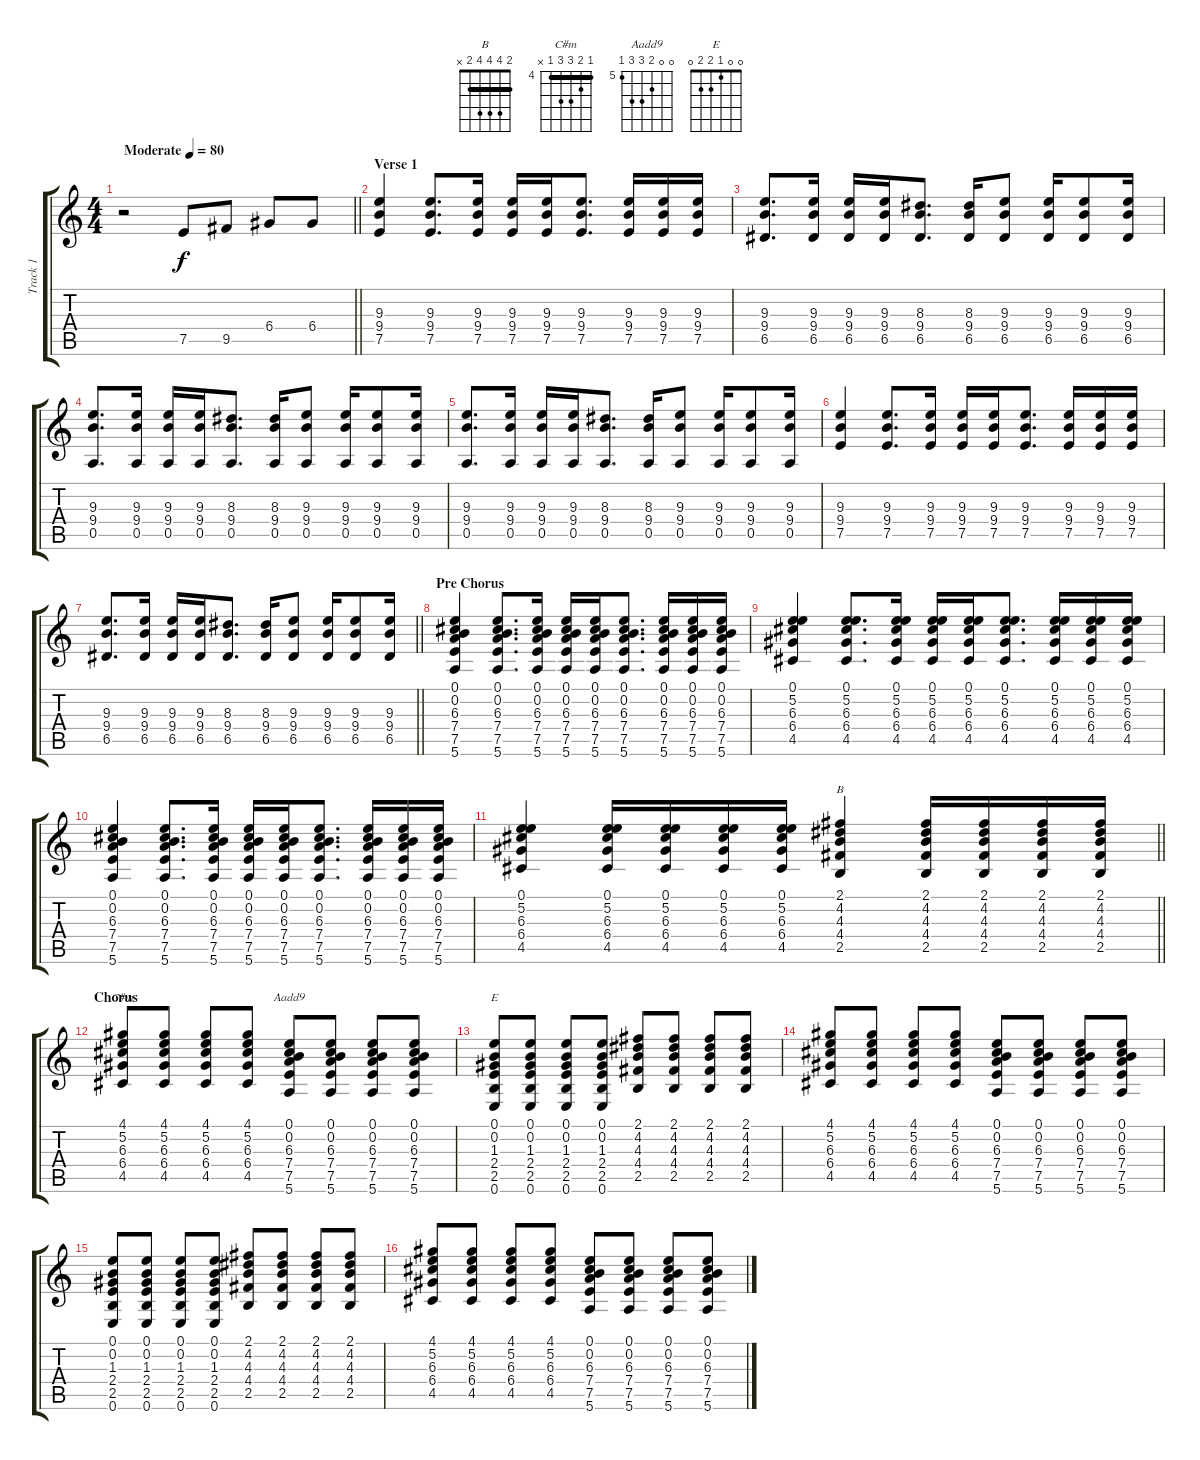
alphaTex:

\track ("Track 1" "Track 1") {instrument acousticguitarsteel}
\staff {score tabs}
\tuning (E4 B3 G3 D3 A2 E2) {hide}
\chord ("B" 2 4 4 4 2 x) {barre 2}
\chord ("C#m" 4 5 6 6 4 x) {firstfret 4 barre 4}
\chord ("Aadd9" 0 0 6 7 7 5) {firstfret 5}
\chord ("E" 0 0 1 2 2 0)
\ts (4 4)
\tempo (80 "Moderate")
\clef g2
\barLineRight lightlight
\ks c
r.2{dy f instrument acousticguitarsteel} 7.5.8 9.5.8 6.4.8 6.4.8 |
\section ("" "Verse 1")
(9.3 9.4 7.5).4 (9.3 9.4 7.5).8{d} (9.3 9.4 7.5).16 (9.3 9.4 7.5).16 (9.3 9.4 7.5).16 (9.3 9.4 7.5).8{d} (9.3 9.4 7.5).16 (9.3 9.4 7.5).16 (9.3 9.4 7.5).16 |
(9.3 9.4 6.5).8{d} (9.3 9.4 6.5).16 (9.3 9.4 6.5).16 (9.3 9.4 6.5).16 (8.3 9.4 6.5).8{d} (8.3 9.4 6.5).16 (9.3 9.4 6.5).8 (9.3 9.4 6.5).16 (9.3 9.4 6.5).8 (9.3 9.4 6.5).16 |
(9.3 9.4 0.5).8{d} (9.3 9.4 0.5).16 (9.3 9.4 0.5).16 (9.3 9.4 0.5).16 (8.3 9.4 0.5).8{d} (8.3 9.4 0.5).16 (9.3 9.4 0.5).8 (9.3 9.4 0.5).16 (9.3 9.4 0.5).8 (9.3 9.4 0.5).16 |
(9.3 9.4 0.5).8{d} (9.3 9.4 0.5).16 (9.3 9.4 0.5).16 (9.3 9.4 0.5).16 (8.3 9.4 0.5).8{d} (8.3 9.4 0.5).16 (9.3 9.4 0.5).8 (9.3 9.4 0.5).16 (9.3 9.4 0.5).8 (9.3 9.4 0.5).16 |
(9.3 9.4 7.5).4 (9.3 9.4 7.5).8{d} (9.3 9.4 7.5).16 (9.3 9.4 7.5).16 (9.3 9.4 7.5).16 (9.3 9.4 7.5).8{d} (9.3 9.4 7.5).16 (9.3 9.4 7.5).16 (9.3 9.4 7.5).16 |
\barLineRight lightlight
(9.3 9.4 6.5).8{d} (9.3 9.4 6.5).16 (9.3 9.4 6.5).16 (9.3 9.4 6.5).16 (8.3 9.4 6.5).8{d} (8.3 9.4 6.5).16 (9.3 9.4 6.5).8 (9.3 9.4 6.5).16 (9.3 9.4 6.5).8 (9.3 9.4 6.5).16 |
\section ("" "Pre Chorus")
(0.1 0.2 6.3 7.4 7.5 5.6).4 (0.1 0.2 6.3 7.4 7.5 5.6).8{d} (0.1 0.2 6.3 7.4 7.5 5.6).16 (0.1 0.2 6.3 7.4 7.5 5.6).16 (0.1 0.2 6.3 7.4 7.5 5.6).16 (0.1 0.2 6.3 7.4 7.5 5.6).8{d} (0.1 0.2 6.3 7.4 7.5 5.6).16 (0.1 0.2 6.3 7.4 7.5 5.6).16 (0.1 0.2 6.3 7.4 7.5 5.6).16 |
(0.1 5.2 6.3 6.4 4.5).4 (0.1 5.2 6.3 6.4 4.5).8{d} (0.1 5.2 6.3 6.4 4.5).16 (0.1 5.2 6.3 6.4 4.5).16 (0.1 5.2 6.3 6.4 4.5).16 (0.1 5.2 6.3 6.4 4.5).8{d} (0.1 5.2 6.3 6.4 4.5).16 (0.1 5.2 6.3 6.4 4.5).16 (0.1 5.2 6.3 6.4 4.5).16 |
(0.1 0.2 6.3 7.4 7.5 5.6).4 (0.1 0.2 6.3 7.4 7.5 5.6).8{d} (0.1 0.2 6.3 7.4 7.5 5.6).16 (0.1 0.2 6.3 7.4 7.5 5.6).16 (0.1 0.2 6.3 7.4 7.5 5.6).16 (0.1 0.2 6.3 7.4 7.5 5.6).8{d} (0.1 0.2 6.3 7.4 7.5 5.6).16 (0.1 0.2 6.3 7.4 7.5 5.6).16 (0.1 0.2 6.3 7.4 7.5 5.6).16 |
\barLineRight lightlight
(0.1 5.2 6.3 6.4 4.5).4 (0.1 5.2 6.3 6.4 4.5).16 (0.1 5.2 6.3 6.4 4.5).16 (0.1 5.2 6.3 6.4 4.5).16 (0.1 5.2 6.3 6.4 4.5).16 (2.1 4.2 4.3 4.4 2.5).4{ch "B"} (2.1 4.2 4.3 4.4 2.5).16 (2.1 4.2 4.3 4.4 2.5).16 (2.1 4.2 4.3 4.4 2.5).16 (2.1 4.2 4.3 4.4 2.5).16 |
\section ("" "Chorus")
(4.1 5.2 6.3 6.4 4.5).8{ch "C#m"} (4.1 5.2 6.3 6.4 4.5).8 (4.1 5.2 6.3 6.4 4.5).8 (4.1 5.2 6.3 6.4 4.5).8 (0.1 0.2 6.3 7.4 7.5 5.6).8{ch "Aadd9"} (0.1 0.2 6.3 7.4 7.5 5.6).8 (0.1 0.2 6.3 7.4 7.5 5.6).8 (0.1 0.2 6.3 7.4 7.5 5.6).8 |
(0.1 0.2 1.3 2.4 2.5 0.6).8{ch "E"} (0.1 0.2 1.3 2.4 2.5 0.6).8 (0.1 0.2 1.3 2.4 2.5 0.6).8 (0.1 0.2 1.3 2.4 2.5 0.6).8 (2.1 4.2 4.3 4.4 2.5).8 (2.1 4.2 4.3 4.4 2.5).8 (2.1 4.2 4.3 4.4 2.5).8 (2.1 4.2 4.3 4.4 2.5).8 |
(4.1 5.2 6.3 6.4 4.5).8 (4.1 5.2 6.3 6.4 4.5).8 (4.1 5.2 6.3 6.4 4.5).8 (4.1 5.2 6.3 6.4 4.5).8 (0.1 0.2 6.3 7.4 7.5 5.6).8 (0.1 0.2 6.3 7.4 7.5 5.6).8 (0.1 0.2 6.3 7.4 7.5 5.6).8 (0.1 0.2 6.3 7.4 7.5 5.6).8 |
(0.1 0.2 1.3 2.4 2.5 0.6).8 (0.1 0.2 1.3 2.4 2.5 0.6).8 (0.1 0.2 1.3 2.4 2.5 0.6).8 (0.1 0.2 1.3 2.4 2.5 0.6).8 (2.1 4.2 4.3 4.4 2.5).8 (2.1 4.2 4.3 4.4 2.5).8 (2.1 4.2 4.3 4.4 2.5).8 (2.1 4.2 4.3 4.4 2.5).8 |
(4.1 5.2 6.3 6.4 4.5).8 (4.1 5.2 6.3 6.4 4.5).8 (4.1 5.2 6.3 6.4 4.5).8 (4.1 5.2 6.3 6.4 4.5).8 (0.1 0.2 6.3 7.4 7.5 5.6).8 (0.1 0.2 6.3 7.4 7.5 5.6).8 (0.1 0.2 6.3 7.4 7.5 5.6).8 (0.1 0.2 6.3 7.4 7.5 5.6).8
